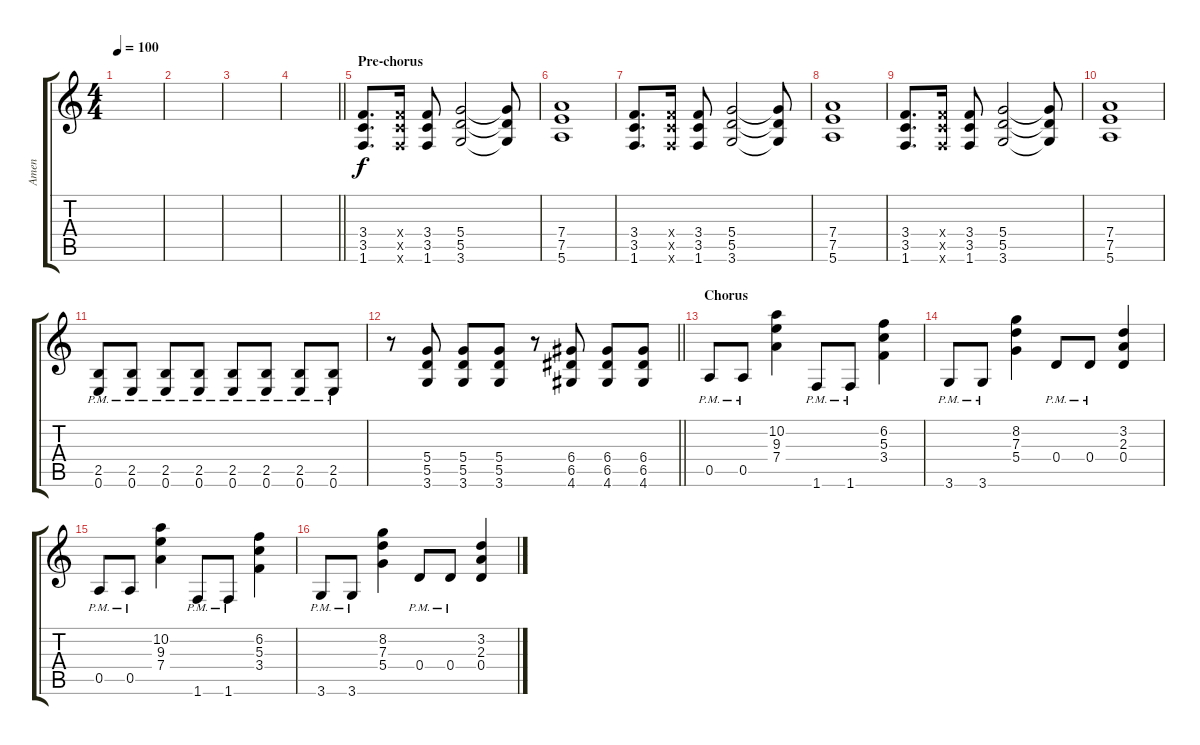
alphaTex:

\track ("Amen" "Amen") {instrument overdrivenguitar}
\staff {score tabs}
\tuning (E4 B3 G3 D3 A2 E2) {hide}
\ts (4 4)
\tempo 100
\clef g2
\ks c
|
|
|
\barLineRight lightlight
|
\section ("" "Pre-chorus")
(3.4 3.5 1.6).8{d} (3.4{x} 3.5{x} 1.6{x}).16 (3.4 3.5 1.6).8 (5.4 5.5 3.6).2 (5.4{t} 5.5{t} 3.6{t}).8 |
(7.4 7.5 5.6).1 |
(3.4 3.5 1.6).8{d} (3.4{x} 3.5{x} 1.6{x}).16 (3.4 3.5 1.6).8 (5.4 5.5 3.6).2 (5.4{t} 5.5{t} 3.6{t}).8 |
(7.4 7.5 5.6).1 |
(3.4 3.5 1.6).8{d} (3.4{x} 3.5{x} 1.6{x}).16 (3.4 3.5 1.6).8 (5.4 5.5 3.6).2 (5.4{t} 5.5{t} 3.6{t}).8 |
(7.4 7.5 5.6).1 |
(2.5{pm} 0.6{pm}).8 (2.5{pm} 0.6{pm}).8 (2.5{pm} 0.6{pm}).8 (2.5{pm} 0.6{pm}).8 (2.5{pm} 0.6{pm}).8 (2.5{pm} 0.6{pm}).8 (2.5{pm} 0.6{pm}).8 (2.5{pm} 0.6{pm}).8 |
\barLineRight lightlight
r.8 (5.4 5.5 3.6).8 (5.4 5.5 3.6).8 (5.4 5.5 3.6).8 r.8 (6.4 6.5 4.6).8 (6.4 6.5 4.6).8 (6.4 6.5 4.6).8 |
\section ("" "Chorus")
0.5{pm}.8 0.5{pm}.8 (10.2 9.3 7.4).4 1.6{pm}.8 1.6{pm}.8 (6.2 5.3 3.4).4 |
3.6{pm}.8 3.6{pm}.8 (8.2 7.3 5.4).4 0.4{pm}.8 0.4{pm}.8 (3.2 2.3 0.4).4 |
0.5{pm}.8 0.5{pm}.8 (10.2 9.3 7.4).4 1.6{pm}.8 1.6{pm}.8 (6.2 5.3 3.4).4 |
3.6{pm}.8 3.6{pm}.8 (8.2 7.3 5.4).4 0.4{pm}.8 0.4{pm}.8 (3.2 2.3 0.4).4
